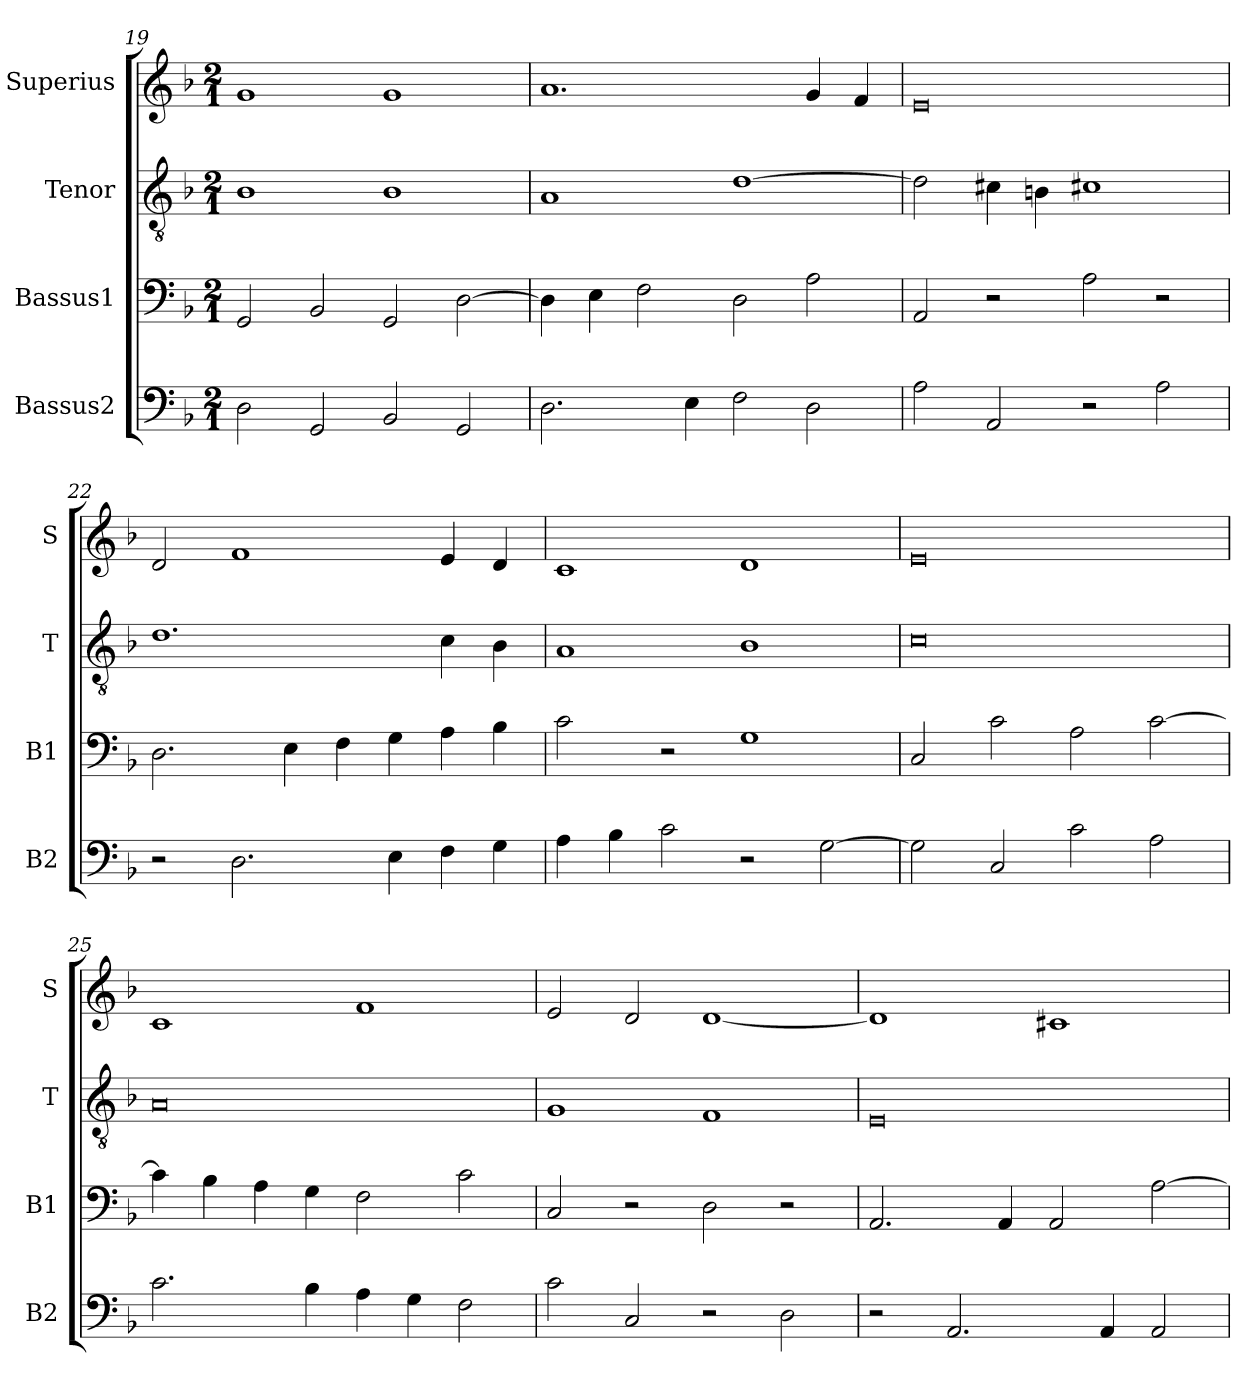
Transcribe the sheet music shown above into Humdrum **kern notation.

**kern	**kern	**kern	**kern
*part4	*part3	*part2	*part1
*staff4	*staff3	*staff2	*staff1
*I"Bassus2	*I"Bassus1	*I"Tenor	*I"Superius
*I'B2	*I'B1	*I'T	*I'S
*clefF4	*clefF4	*clefGv2	*clefG2
*k[b-]	*k[b-]	*k[b-]	*k[b-]
*M2/1	*M2/1	*M2/1	*M2/1
=19	=19	=19	=19
2D\	2GG/	1B-	1g
2GG/	2BB-/	.	.
2BB-/	2GG/	1B-	1g
2GG/	[2D\	.	.
=20	=20	=20	=20
2.D\	4D\]	1A	1.a
.	4E\	.	.
.	2F\	.	.
4E\	.	.	.
2F\	2D\	[1d	.
2D\	2A\	.	4g/
.	.	.	4f/
=21	=21	=21	=21
2A\	2AA/	2d\]	0e
2AA/	2r	4c#X\	.
.	.	4Bn\	.
2r	2A\	1c#X	.
2A\	2r	.	.
=22	=22	=22	=22
2r	2.D\	1.d	2d/
2.D\	.	.	1f
.	4E\	.	.
.	4F\	.	.
4E\	4G\	.	.
4F\	4A\	4c\	4e/
4G\	4B-\	4B-\	4d/
=23	=23	=23	=23
4A\	2c\	1A	1c
4B-\	.	.	.
2c\	2r	.	.
2r	1G	1B-	1d
[2G\	.	.	.
=24	=24	=24	=24
2G\]	2C/	0c	0e
2C/	2c\	.	.
2c\	2A\	.	.
2A\	[2c\	.	.
=25	=25	=25	=25
2.c\	4c\]	0A	1c
.	4B-\	.	.
.	4A\	.	.
4B-\	4G\	.	.
4A\	2F\	.	1f
4G\	.	.	.
2F\	2c\	.	.
=26	=26	=26	=26
2c\	2C/	1G	2e/
2C/	2r	.	2d/
2r	2D\	1F	[1d
2D\	2r	.	.
=27	=27	=27	=27
2r	2.AA/	0E	1d]
2.AA/	.	.	.
.	4AA/	.	.
.	2AA/	.	1c#X
4AA/	.	.	.
2AA/	[2A\	.	.
=	=	=	=
*-	*-	*-	*-
